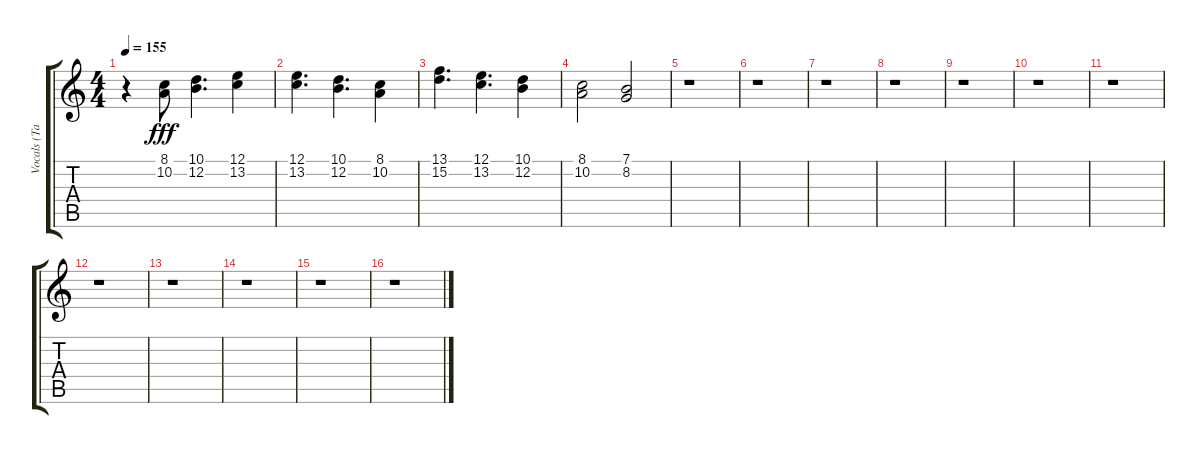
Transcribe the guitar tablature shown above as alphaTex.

\track ("Vocals (Tarja)" "Vocals (Ta") {instrument lead3calliope}
\staff {score tabs}
\tuning (E4 B3 G3 D3 A2 E2) {hide}
\ts (4 4)
\tempo 155
\clef g2
\ks c
r.4{dy f} (8.1 10.2).8{dy fff} (10.1 12.2).4{d} (12.1 13.2).4 |
(12.1 13.2).4{d} (10.1 12.2).4{d} (8.1 10.2).4 |
(13.1 15.2).4{d} (12.1 13.2).4{d} (10.1 12.2).4 |
(8.1 10.2).2 (7.1 8.2).2 |
r.1 |
r.1 |
r.1 |
r.1 |
r.1 |
r.1 |
r.1 |
r.1 |
r.1 |
r.1 |
r.1 |
r.1
